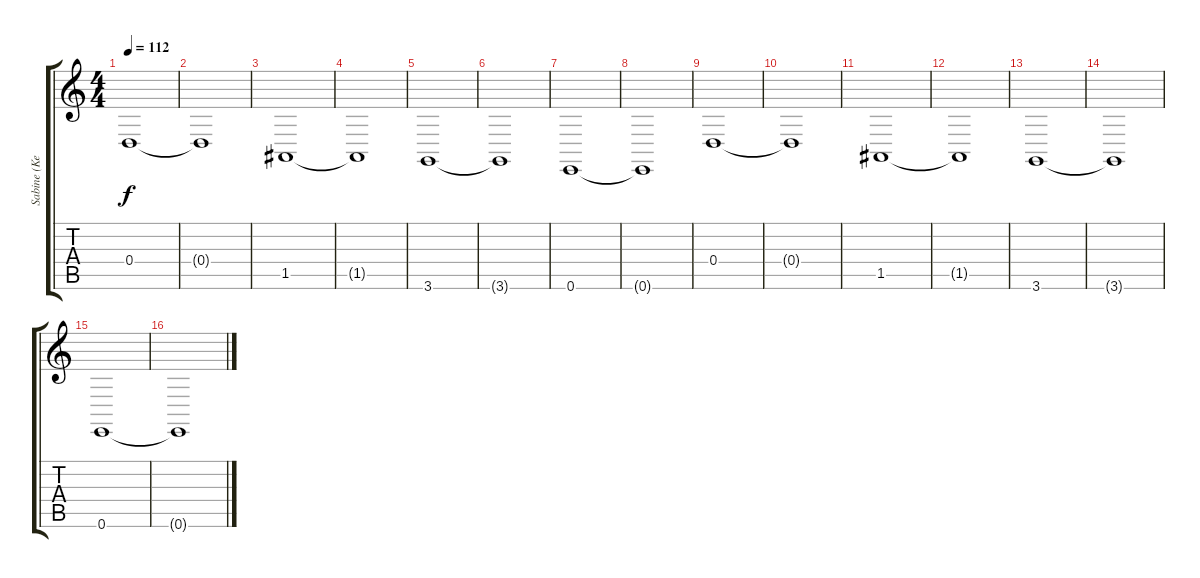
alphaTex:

\track ("Sabine (KeybLow)" "Sabine (Ke") {instrument stringensemble1}
\staff {score tabs}
\tuning (E4 B3 G3 D3 A2 E2) {hide}
\ts (4 4)
\tempo 112
\clef g2
\ks c
0.4.1{dy f instrument stringensemble1} |
0.4{t}.1 |
1.5.1 |
1.5{t}.1 |
3.6.1 |
3.6{t}.1 |
0.6.1 |
0.6{t}.1 |
0.4.1 |
0.4{t}.1 |
1.5.1 |
1.5{t}.1 |
3.6.1 |
3.6{t}.1 |
0.6.1 |
0.6{t}.1
